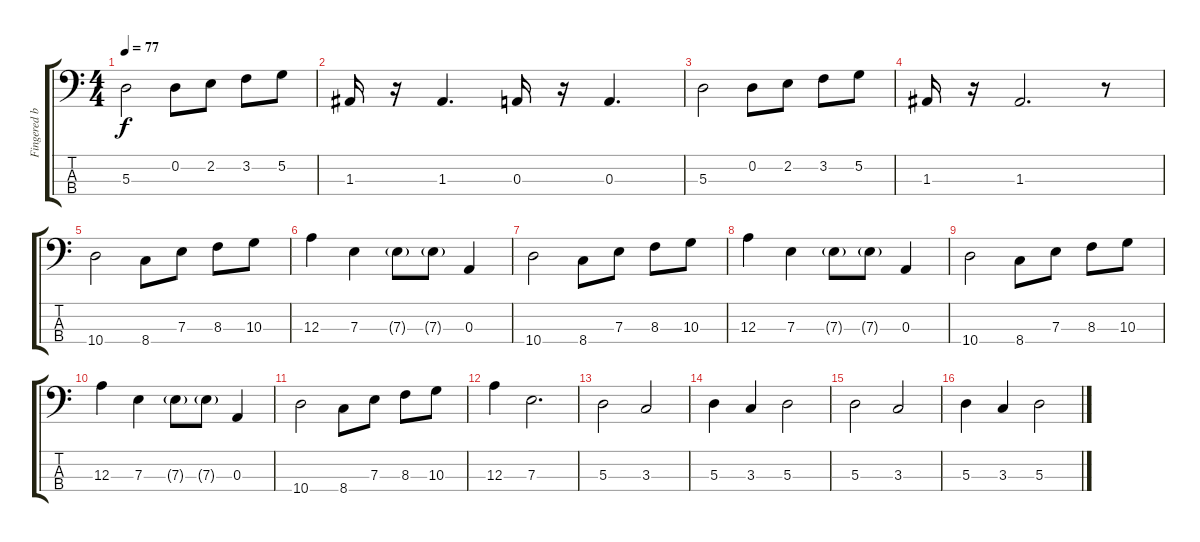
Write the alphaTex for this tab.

\track ("Fingered bass" "Fingered b") {instrument electricbassfinger}
\staff {score tabs}
\tuning (G2 D2 A1 E1) {hide}
\ts (4 4)
\tempo 77
\clef f4
\ks c
5.3.2{dy f} 0.2.8 2.2.8 3.2.8 5.2.8 |
1.3.16 r.16 1.3.4{d} 0.3.16 r.16 0.3.4{d} |
5.3.2 0.2.8 2.2.8 3.2.8 5.2.8 |
1.3.16 r.16 1.3.2{d} r.8 |
10.4.2 8.4.8 7.3.8 8.3.8 10.3.8 |
12.3.4 7.3.4 7.3{g}.8 7.3{g}.8 0.3.4 |
10.4.2 8.4.8 7.3.8 8.3.8 10.3.8 |
12.3.4 7.3.4 7.3{g}.8 7.3{g}.8 0.3.4 |
10.4.2 8.4.8 7.3.8 8.3.8 10.3.8 |
12.3.4 7.3.4 7.3{g}.8 7.3{g}.8 0.3.4 |
10.4.2 8.4.8 7.3.8 8.3.8 10.3.8 |
12.3.4 7.3.2{d} |
5.3.2 3.3.2 |
5.3.4 3.3.4 5.3.2 |
5.3.2 3.3.2 |
5.3.4 3.3.4 5.3.2
